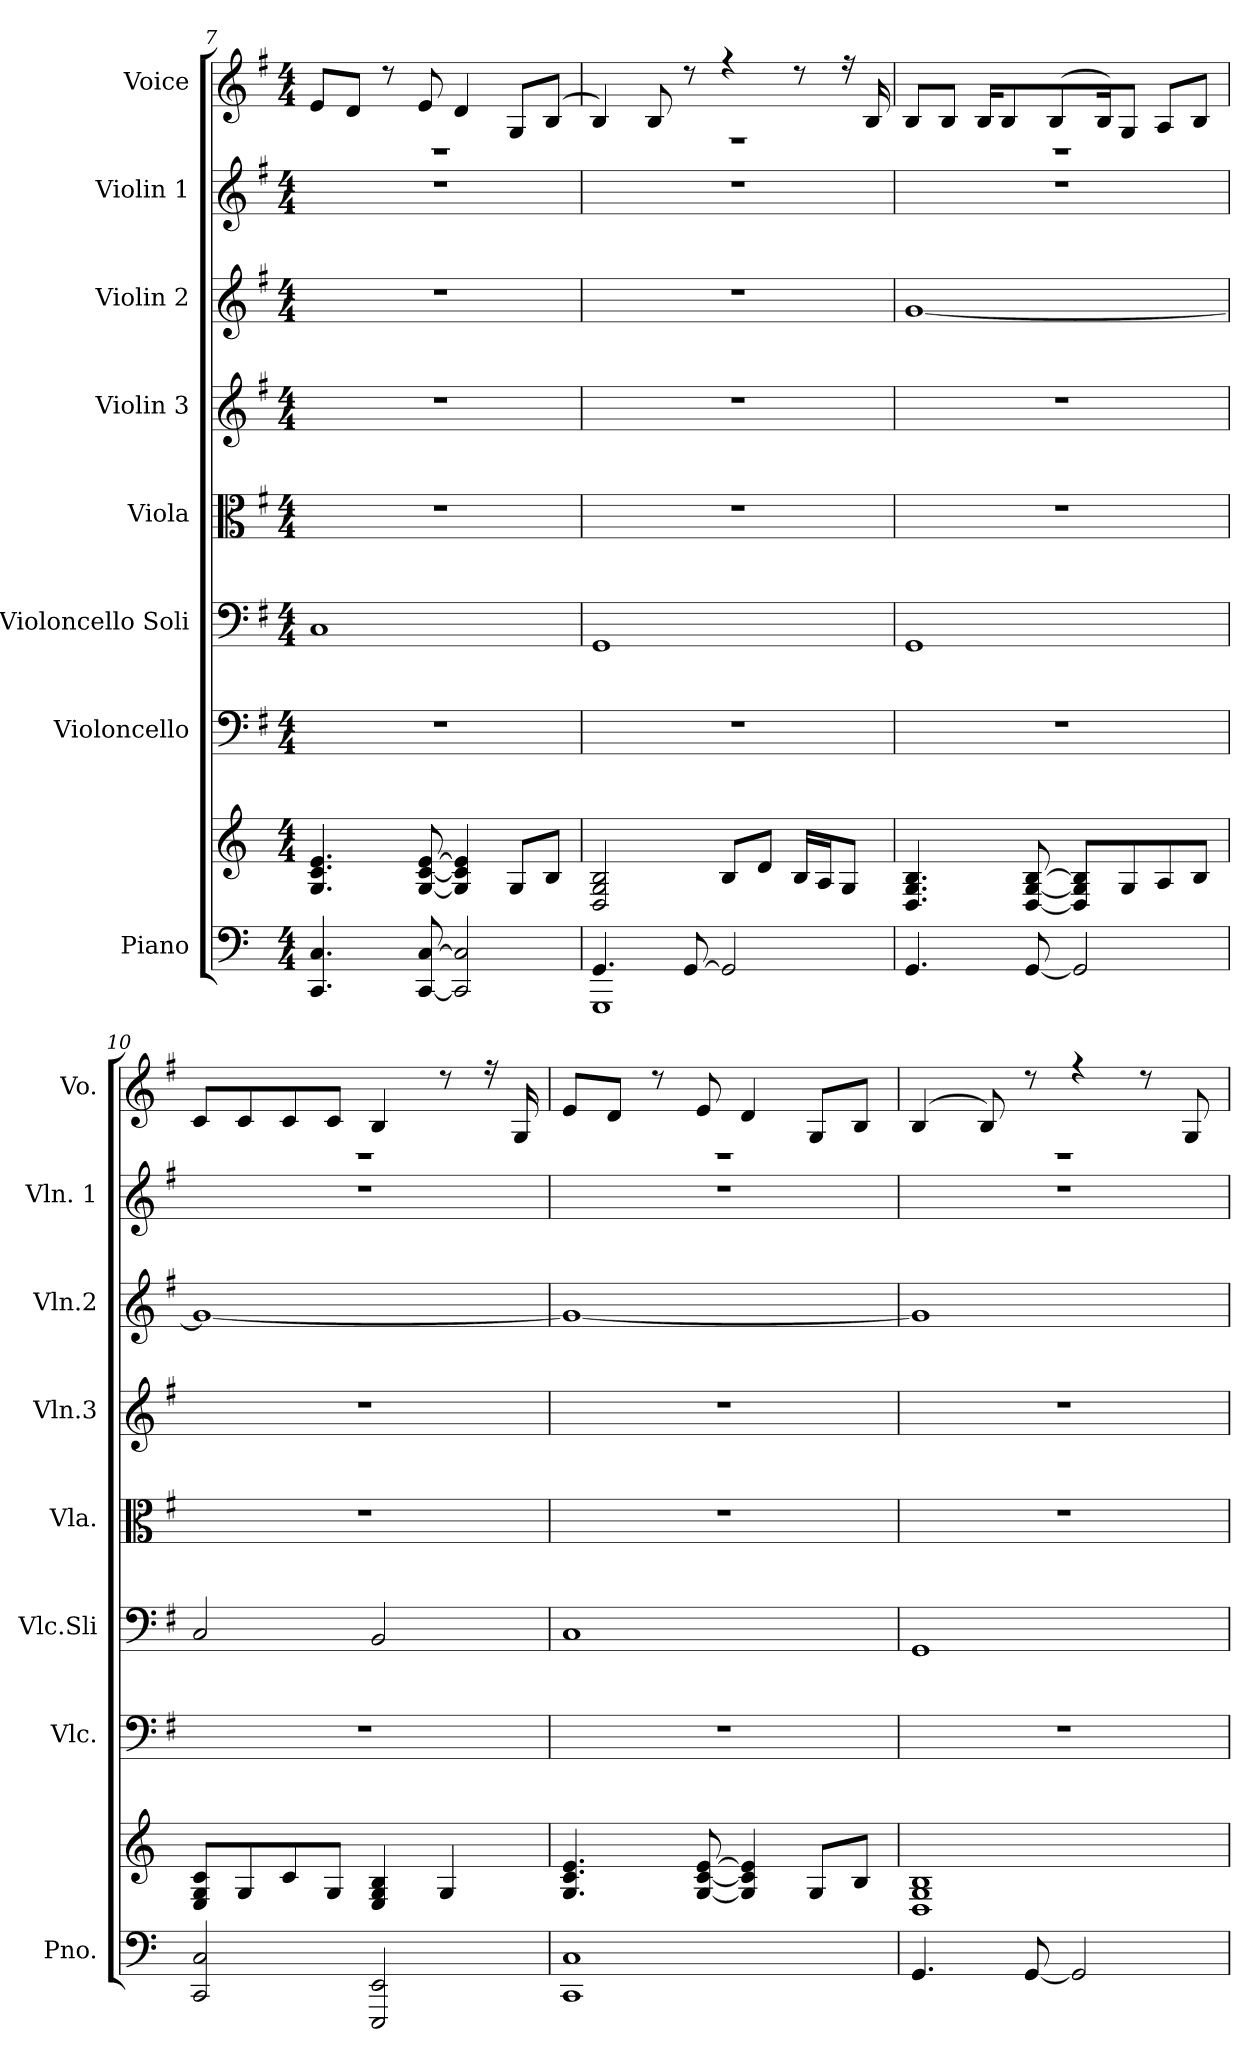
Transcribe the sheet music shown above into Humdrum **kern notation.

**kern	**kern	**kern	**kern	**kern	**kern	**kern	**kern	**kern
*part8	*part8	*part7	*part6	*part5	*part4	*part3	*part2	*part1
*staff9	*staff8	*staff7	*staff6	*staff5	*staff4	*staff3	*staff2	*staff1
*I"Piano	*	*I"Violoncello	*I"Violoncello Soli	*I"Viola	*I"Violin 3	*I"Violin 2	*I"Violin 1	*I"Voice
*I'Pno.	*	*I'Vlc.	*I'Vlc.Sli	*I'Vla.	*I'Vln.3	*I'Vln.2	*I'Vln. 1	*I'Vo.
*clefF4	*clefG2	*clefF4	*clefF4	*clefC3	*clefG2	*clefG2	*clefG2	*clefG2
*k[]	*k[]	*k[f#]	*k[f#]	*k[f#]	*k[f#]	*k[f#]	*k[f#]	*k[f#]
*M4/4	*M4/4	*M4/4	*M4/4	*M4/4	*M4/4	*M4/4	*M4/4	*M4/4
=7	=7	=7	=7	=7	=7	=7	=7	=7
*	*	*	*	*	*	*	*	*^
4.CC/ 4.C/	4.G/ 4.c/ 4.e/	1r	1C	1r	1r	1r	1r	8e/L	1r
.	.	.	.	.	.	.	.	8d/J	.
.	.	.	.	.	.	.	.	8r	.
[8CC/ [8C/	[8G/ [8c/ [8e/	.	.	.	.	.	.	8e/	.
2CC/] 2C/]	4G/] 4c/] 4e/]	.	.	.	.	.	.	4d/	.
.	8G/L	.	.	.	.	.	.	8G/L	.
.	8B/J	.	.	.	.	.	.	(8B/J	.
!!LO:PB:g=z	!!
=8	=8	=8	=8	=8	=8	=8	=8	=8	=8
*^	*	*	*	*	*	*	*	*	*
4.GG/	1GGG	2D/ 2G/ 2B/	1r	1GG	1r	1r	1r	1r	4B/)	1r
.	.	.	.	.	.	.	.	.	8B/	.
[8GG/	.	.	.	.	.	.	.	.	8r	.
2GG/]	.	8B/L	.	.	.	.	.	.	4r	.
.	.	8d/J	.	.	.	.	.	.	.	.
.	.	16B/LL	.	.	.	.	.	.	8r	.
.	.	16A/J	.	.	.	.	.	.	.	.
.	.	8G/J	.	.	.	.	.	.	16r	.
.	.	.	.	.	.	.	.	.	16B/	.
*v	*v	*	*	*	*	*	*	*	*	*
=9	=9	=9	=9	=9	=9	=9	=9	=9	=9
4.GG/	4.D/ 4.G/ 4.B/	1r	1GG	1r	1r	[1g	1r	8B/L	1r
.	.	.	.	.	.	.	.	8B/J	.
.	.	.	.	.	.	.	.	16B/KL	.
.	.	.	.	.	.	.	.	8B/	.
[8GG/	[8D/ [8G/ [8B/	.	.	.	.	.	.	.	.
.	.	.	.	.	.	.	.	(8B/	.
2GG/]	8D/] 8G/] 8B/]L	.	.	.	.	.	.	.	.
.	.	.	.	.	.	.	.	16B/K)	.
.	8G/	.	.	.	.	.	.	8G/J	.
.	8A/	.	.	.	.	.	.	8A/L	.
.	8B/J	.	.	.	.	.	.	8B/J	.
=10	=10	=10	=10	=10	=10	=10	=10	=10	=10
2CC/ 2C/	8E/ 8G/ 8c/L	1r	2C/	1r	1r	1g_	1r	8c/L	1r
.	8G/	.	.	.	.	.	.	8c/	.
.	8c/	.	.	.	.	.	.	8c/	.
.	8G/J	.	.	.	.	.	.	8c/J	.
2EEE/ 2EE/	4E/ 4G/ 4B/	.	2BB/	.	.	.	.	4B/	.
.	4G/	.	.	.	.	.	.	8r	.
.	.	.	.	.	.	.	.	16r	.
.	.	.	.	.	.	.	.	16G/	.
!!LO:PB:g=z	!!
=11	=11	=11	=11	=11	=11	=11	=11	=11	=11
1CC 1C	4.G/ 4.c/ 4.e/	1r	1C	1r	1r	1g_	1r	8e/L	1r
.	.	.	.	.	.	.	.	8d/J	.
.	.	.	.	.	.	.	.	8r	.
.	[8G/ [8c/ [8e/	.	.	.	.	.	.	8e/	.
.	4G/] 4c/] 4e/]	.	.	.	.	.	.	4d/	.
.	8G/L	.	.	.	.	.	.	8G/L	.
.	8B/J	.	.	.	.	.	.	8B/J	.
=12	=12	=12	=12	=12	=12	=12	=12	=12	=12
4.GG/	1D 1G 1B	1r	1GG	1r	1r	1g]	1r	(4B/	1r
.	.	.	.	.	.	.	.	8B/)	.
[8GG/	.	.	.	.	.	.	.	8r	.
2GG/]	.	.	.	.	.	.	.	4r	.
.	.	.	.	.	.	.	.	8r	.
.	.	.	.	.	.	.	.	8G/	.
*	*	*	*	*	*	*	*	*v	*v
=	=	=	=	=	=	=	=	=
*-	*-	*-	*-	*-	*-	*-	*-	*-
